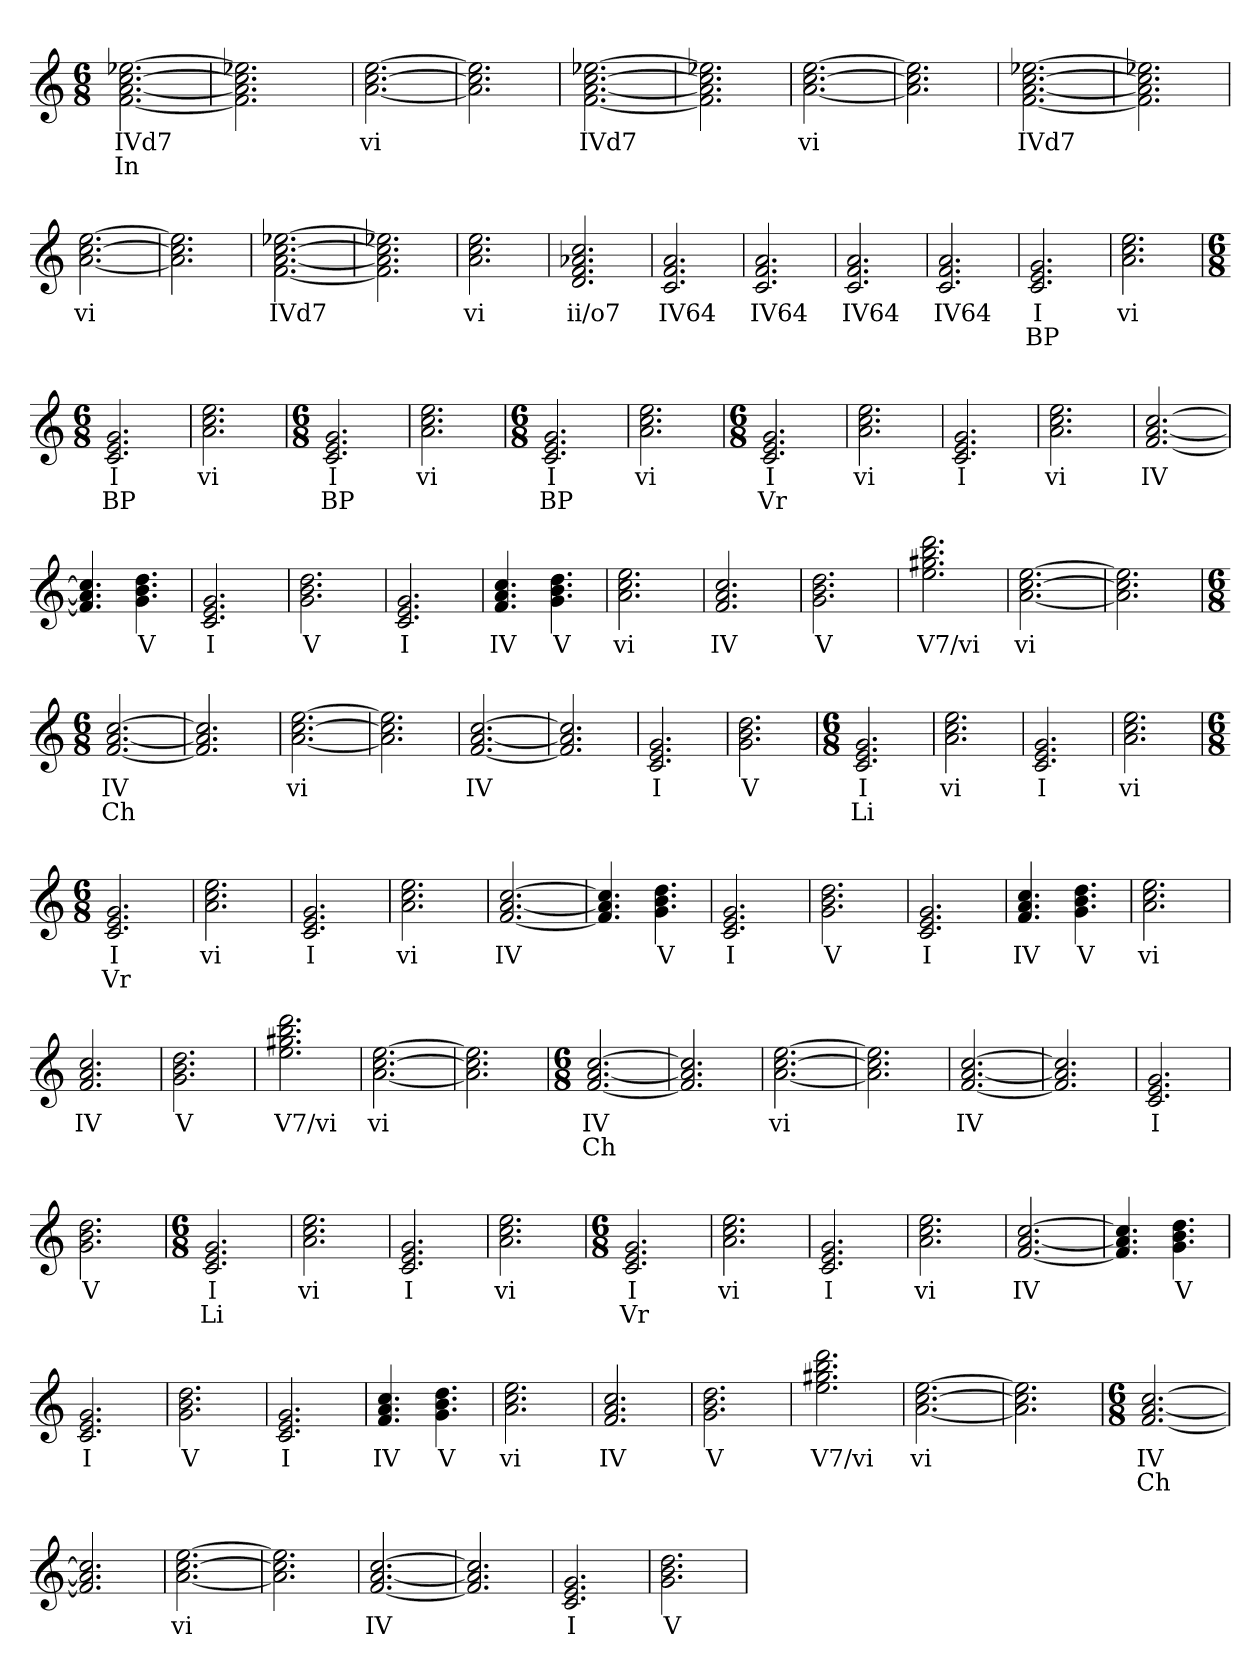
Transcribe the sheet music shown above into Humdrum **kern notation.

**kern	**text	**text
*part1	*part1	*part1
*staff1	*staff1	*staff1
*k[]	*	*
*C:	*	*
*M6/8	*	*
=	=	=
[2.f [2.a [2.cc [2.ee-X	IVd7	In
=	=	=
*k[]	*	*
*C:	*	*
2.f] 2.a] 2.cc] 2.ee-X]	.	.
=	=	=
*k[]	*	*
*C:	*	*
[2.a [2.cc [2.ee	vi	.
=	=	=
*k[]	*	*
*C:	*	*
2.a] 2.cc] 2.ee]	.	.
=	=	=
*k[]	*	*
*C:	*	*
[2.f [2.a [2.cc [2.ee-X	IVd7	.
=	=	=
*k[]	*	*
*C:	*	*
2.f] 2.a] 2.cc] 2.ee-X]	.	.
=	=	=
*k[]	*	*
*C:	*	*
[2.a [2.cc [2.ee	vi	.
=	=	=
*k[]	*	*
*C:	*	*
2.a] 2.cc] 2.ee]	.	.
=	=	=
*k[]	*	*
*C:	*	*
[2.f [2.a [2.cc [2.ee-X	IVd7	.
=	=	=
*k[]	*	*
*C:	*	*
2.f] 2.a] 2.cc] 2.ee-X]	.	.
=	=	=
*k[]	*	*
*C:	*	*
[2.a [2.cc [2.ee	vi	.
=	=	=
*k[]	*	*
*C:	*	*
2.a] 2.cc] 2.ee]	.	.
=	=	=
*k[]	*	*
*C:	*	*
[2.f [2.a [2.cc [2.ee-X	IVd7	.
=	=	=
*k[]	*	*
*C:	*	*
2.f] 2.a] 2.cc] 2.ee-X]	.	.
=	=	=
*k[]	*	*
*C:	*	*
2.a 2.cc 2.ee	vi	.
=	=	=
*k[]	*	*
*C:	*	*
2.d 2.f 2.a-X 2.cc	ii/o7	.
=	=	=
*k[]	*	*
*C:	*	*
2.c 2.f 2.a	IV64	.
=	=	=
*k[]	*	*
*C:	*	*
2.c 2.f 2.a	IV64	.
=	=	=
*k[]	*	*
*C:	*	*
2.c 2.f 2.a	IV64	.
=	=	=
*k[]	*	*
*C:	*	*
2.c 2.f 2.a	IV64	.
=	=	=
*k[]	*	*
*C:	*	*
2.c 2.e 2.g	I	BP
=	=	=
*k[]	*	*
*C:	*	*
2.a 2.cc 2.ee	vi	.
=	=	=
*k[]	*	*
*C:	*	*
*M6/8	*	*
2.c 2.e 2.g	I	BP
=	=	=
*k[]	*	*
*C:	*	*
2.a 2.cc 2.ee	vi	.
=	=	=
*k[]	*	*
*C:	*	*
*M6/8	*	*
2.c 2.e 2.g	I	BP
=	=	=
*k[]	*	*
*C:	*	*
2.a 2.cc 2.ee	vi	.
=	=	=
*k[]	*	*
*C:	*	*
*M6/8	*	*
2.c 2.e 2.g	I	BP
=	=	=
*k[]	*	*
*C:	*	*
2.a 2.cc 2.ee	vi	.
=	=	=
*k[]	*	*
*C:	*	*
*M6/8	*	*
2.c 2.e 2.g	I	Vr
=	=	=
*k[]	*	*
*C:	*	*
2.a 2.cc 2.ee	vi	.
=	=	=
*k[]	*	*
*C:	*	*
2.c 2.e 2.g	I	.
=	=	=
*k[]	*	*
*C:	*	*
2.a 2.cc 2.ee	vi	.
=	=	=
*k[]	*	*
*C:	*	*
[2.f [2.a [2.cc	IV	.
=	=	=
*k[]	*	*
*C:	*	*
4.f] 4.a] 4.cc]	.	.
4.g 4.b 4.dd	V	.
=	=	=
*k[]	*	*
*C:	*	*
2.c 2.e 2.g	I	.
=	=	=
*k[]	*	*
*C:	*	*
2.g 2.b 2.dd	V	.
=	=	=
*k[]	*	*
*C:	*	*
2.c 2.e 2.g	I	.
=	=	=
*k[]	*	*
*C:	*	*
4.f 4.a 4.cc	IV	.
4.g 4.b 4.dd	V	.
=	=	=
*k[]	*	*
*C:	*	*
2.a 2.cc 2.ee	vi	.
=	=	=
*k[]	*	*
*C:	*	*
2.f 2.a 2.cc	IV	.
=	=	=
*k[]	*	*
*C:	*	*
2.g 2.b 2.dd	V	.
=	=	=
*k[]	*	*
*C:	*	*
2.ee 2.gg#X 2.bb 2.ddd	V7/vi	.
=	=	=
*k[]	*	*
*C:	*	*
[2.a [2.cc [2.ee	vi	.
=	=	=
*k[]	*	*
*C:	*	*
2.a] 2.cc] 2.ee]	.	.
=	=	=
*k[]	*	*
*C:	*	*
*M6/8	*	*
[2.f [2.a [2.cc	IV	Ch
=	=	=
*k[]	*	*
*C:	*	*
2.f] 2.a] 2.cc]	.	.
=	=	=
*k[]	*	*
*C:	*	*
[2.a [2.cc [2.ee	vi	.
=	=	=
*k[]	*	*
*C:	*	*
2.a] 2.cc] 2.ee]	.	.
=	=	=
*k[]	*	*
*C:	*	*
[2.f [2.a [2.cc	IV	.
=	=	=
*k[]	*	*
*C:	*	*
2.f] 2.a] 2.cc]	.	.
=	=	=
*k[]	*	*
*C:	*	*
2.c 2.e 2.g	I	.
=	=	=
*k[]	*	*
*C:	*	*
2.g 2.b 2.dd	V	.
=	=	=
*k[]	*	*
*C:	*	*
*M6/8	*	*
2.c 2.e 2.g	I	Li
=	=	=
*k[]	*	*
*C:	*	*
2.a 2.cc 2.ee	vi	.
=	=	=
*k[]	*	*
*C:	*	*
2.c 2.e 2.g	I	.
=	=	=
*k[]	*	*
*C:	*	*
2.a 2.cc 2.ee	vi	.
=	=	=
*k[]	*	*
*C:	*	*
*M6/8	*	*
2.c 2.e 2.g	I	Vr
=	=	=
*k[]	*	*
*C:	*	*
2.a 2.cc 2.ee	vi	.
=	=	=
*k[]	*	*
*C:	*	*
2.c 2.e 2.g	I	.
=	=	=
*k[]	*	*
*C:	*	*
2.a 2.cc 2.ee	vi	.
=	=	=
*k[]	*	*
*C:	*	*
[2.f [2.a [2.cc	IV	.
=	=	=
*k[]	*	*
*C:	*	*
4.f] 4.a] 4.cc]	.	.
4.g 4.b 4.dd	V	.
=	=	=
*k[]	*	*
*C:	*	*
2.c 2.e 2.g	I	.
=	=	=
*k[]	*	*
*C:	*	*
2.g 2.b 2.dd	V	.
=	=	=
*k[]	*	*
*C:	*	*
2.c 2.e 2.g	I	.
=	=	=
*k[]	*	*
*C:	*	*
4.f 4.a 4.cc	IV	.
4.g 4.b 4.dd	V	.
=	=	=
*k[]	*	*
*C:	*	*
2.a 2.cc 2.ee	vi	.
=	=	=
*k[]	*	*
*C:	*	*
2.f 2.a 2.cc	IV	.
=	=	=
*k[]	*	*
*C:	*	*
2.g 2.b 2.dd	V	.
=	=	=
*k[]	*	*
*C:	*	*
2.ee 2.gg#X 2.bb 2.ddd	V7/vi	.
=	=	=
*k[]	*	*
*C:	*	*
[2.a [2.cc [2.ee	vi	.
=	=	=
*k[]	*	*
*C:	*	*
2.a] 2.cc] 2.ee]	.	.
=	=	=
*k[]	*	*
*C:	*	*
*M6/8	*	*
[2.f [2.a [2.cc	IV	Ch
=	=	=
*k[]	*	*
*C:	*	*
2.f] 2.a] 2.cc]	.	.
=	=	=
*k[]	*	*
*C:	*	*
[2.a [2.cc [2.ee	vi	.
=	=	=
*k[]	*	*
*C:	*	*
2.a] 2.cc] 2.ee]	.	.
=	=	=
*k[]	*	*
*C:	*	*
[2.f [2.a [2.cc	IV	.
=	=	=
*k[]	*	*
*C:	*	*
2.f] 2.a] 2.cc]	.	.
=	=	=
*k[]	*	*
*C:	*	*
2.c 2.e 2.g	I	.
=	=	=
*k[]	*	*
*C:	*	*
2.g 2.b 2.dd	V	.
=	=	=
*k[]	*	*
*C:	*	*
*M6/8	*	*
2.c 2.e 2.g	I	Li
=	=	=
*k[]	*	*
*C:	*	*
2.a 2.cc 2.ee	vi	.
=	=	=
*k[]	*	*
*C:	*	*
2.c 2.e 2.g	I	.
=	=	=
*k[]	*	*
*C:	*	*
2.a 2.cc 2.ee	vi	.
=	=	=
*k[]	*	*
*C:	*	*
*M6/8	*	*
2.c 2.e 2.g	I	Vr
=	=	=
*k[]	*	*
*C:	*	*
2.a 2.cc 2.ee	vi	.
=	=	=
*k[]	*	*
*C:	*	*
2.c 2.e 2.g	I	.
=	=	=
*k[]	*	*
*C:	*	*
2.a 2.cc 2.ee	vi	.
=	=	=
*k[]	*	*
*C:	*	*
[2.f [2.a [2.cc	IV	.
=	=	=
*k[]	*	*
*C:	*	*
4.f] 4.a] 4.cc]	.	.
4.g 4.b 4.dd	V	.
=	=	=
*k[]	*	*
*C:	*	*
2.c 2.e 2.g	I	.
=	=	=
*k[]	*	*
*C:	*	*
2.g 2.b 2.dd	V	.
=	=	=
*k[]	*	*
*C:	*	*
2.c 2.e 2.g	I	.
=	=	=
*k[]	*	*
*C:	*	*
4.f 4.a 4.cc	IV	.
4.g 4.b 4.dd	V	.
=	=	=
*k[]	*	*
*C:	*	*
2.a 2.cc 2.ee	vi	.
=	=	=
*k[]	*	*
*C:	*	*
2.f 2.a 2.cc	IV	.
=	=	=
*k[]	*	*
*C:	*	*
2.g 2.b 2.dd	V	.
=	=	=
*k[]	*	*
*C:	*	*
2.ee 2.gg#X 2.bb 2.ddd	V7/vi	.
=	=	=
*k[]	*	*
*C:	*	*
[2.a [2.cc [2.ee	vi	.
=	=	=
*k[]	*	*
*C:	*	*
2.a] 2.cc] 2.ee]	.	.
=	=	=
*k[]	*	*
*C:	*	*
*M6/8	*	*
[2.f [2.a [2.cc	IV	Ch
=	=	=
*k[]	*	*
*C:	*	*
2.f] 2.a] 2.cc]	.	.
=	=	=
*k[]	*	*
*C:	*	*
[2.a [2.cc [2.ee	vi	.
=	=	=
*k[]	*	*
*C:	*	*
2.a] 2.cc] 2.ee]	.	.
=	=	=
*k[]	*	*
*C:	*	*
[2.f [2.a [2.cc	IV	.
=	=	=
*k[]	*	*
*C:	*	*
2.f] 2.a] 2.cc]	.	.
=	=	=
*k[]	*	*
*C:	*	*
2.c 2.e 2.g	I	.
=	=	=
*k[]	*	*
*C:	*	*
2.g 2.b 2.dd	V	.
=	=	=
*-	*-	*-
